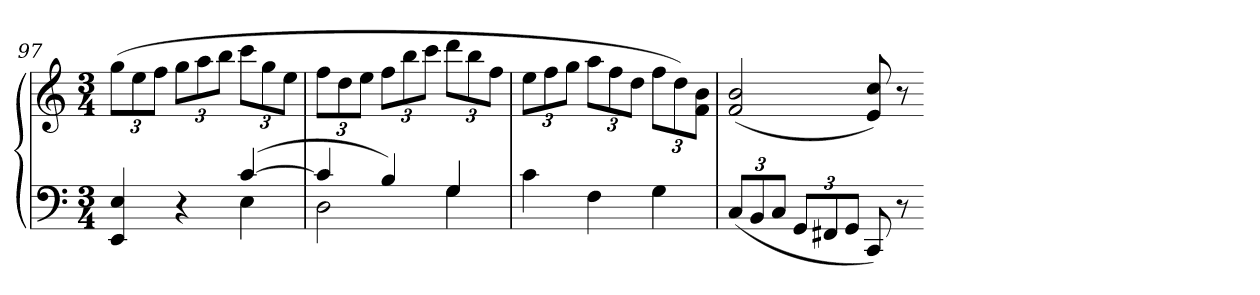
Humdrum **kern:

**kern	**kern
*part1	*part1
*staff2	*staff1
*clefF4	*clefG2
*k[]	*k[]
*C:	*C:
*M3/4	*M3/4
=97	=97
*^	*
4EE 4E	2ryy	(12ggL
.	.	12ee
.	.	12ffJ
4r	.	12ggL
.	.	12aa
.	.	12bbJ
([4c	4E	12cccL
.	.	12gg
.	.	12eeJ
=98	=98	=98
4c]	2D	12ffL
.	.	12dd
.	.	12eeJ
4B)	.	12ffL
.	.	12bb
.	.	12cccJ
4G	4G	12dddL
.	.	12bb
.	.	12ffJ
*v	*v	*
=99	=99
4c	12eeL
.	12ff
.	12ggJ
4F	12aaL
.	12ff
.	12ddJ
4G	12ffL
.	12dd)
.	12f 12bJ
=100	=100
(12CL	(2f 2b
12BB	.
12CJ	.
12GGL	.
12FF#X	.
12GGJ	.
8CC)	8e 8cc)
8r	8r
=-	=-
*-	*-
